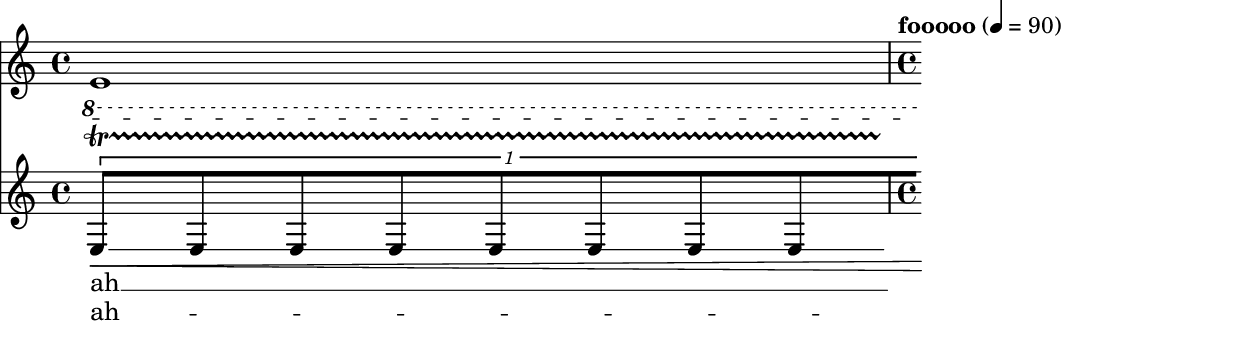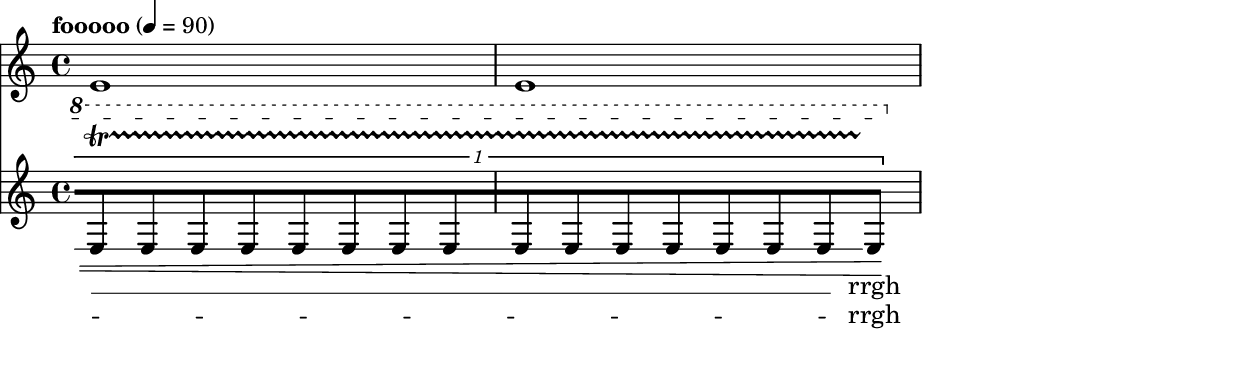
%% Generated by lilypond-book
%% Options: [exampleindent=10.16\mm,indent=0\mm,line-width=160\mm,paper-height=845.047\pt,paper-width=597.508\pt,papersize='(cons (* 597.508 pt) (* 845.047 pt))]
\include "lilypond-book-preamble.ly"


% ****************************************************************
% Start cut-&-pastable-section
% ****************************************************************

#(ly:set-option 'eps-box-padding 3.000000)



\paper {
  #(set-paper-size '(cons (* 597.508 pt) (* 845.047 pt)))
  indent = 0\mm
  line-width = 160\mm
  % offset the left padding, also add 1mm as lilypond creates cropped
  % images with a little space on the right
  line-width = #(- line-width (* mm  3.000000) (* mm 1))
}

\layout {
  
}




% ****************************************************************
% ly snippet:
% ****************************************************************
\sourcefilename "/lilypond-2.25.16/input/regression/metronome-mark-broken-bound.ly"
\sourcefileline 0
\version "2.17.11"

\header {
texidoc = "A @code{MetronomeMark}, @code{RehearsalMark} and @code{BarNumber}
should not effect the starting point of spanners.
"
}

<<
 \new Staff {
   e'1 \time 4/4 \break |
   \tempo \markup { "fooooo" } 4 = 90
   e'1 |
   e'1 |
 }

 \new Staff {
   \override Score.MetronomeMark.break-visibility = #all-visible
   \override TupletBracket.breakable = ##t
   \override Beam.breakable = ##t
   \override Glissando.breakable = ##t

   \ottava #1 \tuplet 1/1 { e'8\<\startTextSpan\startTrillSpan\glissando
     [ \override NoteColumn.glissando-skip = ##t\repeat unfold 22 e'8
       \revert NoteColumn.glissando-skip e'8\!\stopTextSpan\stopTrillSpan ] } |
 }
 \addlyrics { ah __ \repeat unfold 21 { \skip 4 } _ rrgh }
 \addlyrics { ah --  \repeat unfold 21 { \skip 4 } _ rrgh }
>>

\layout {
 \context {
   \Voice
   \remove "Forbid_line_break_engraver"
 }
}



% ****************************************************************
% end ly snippet
% ****************************************************************
